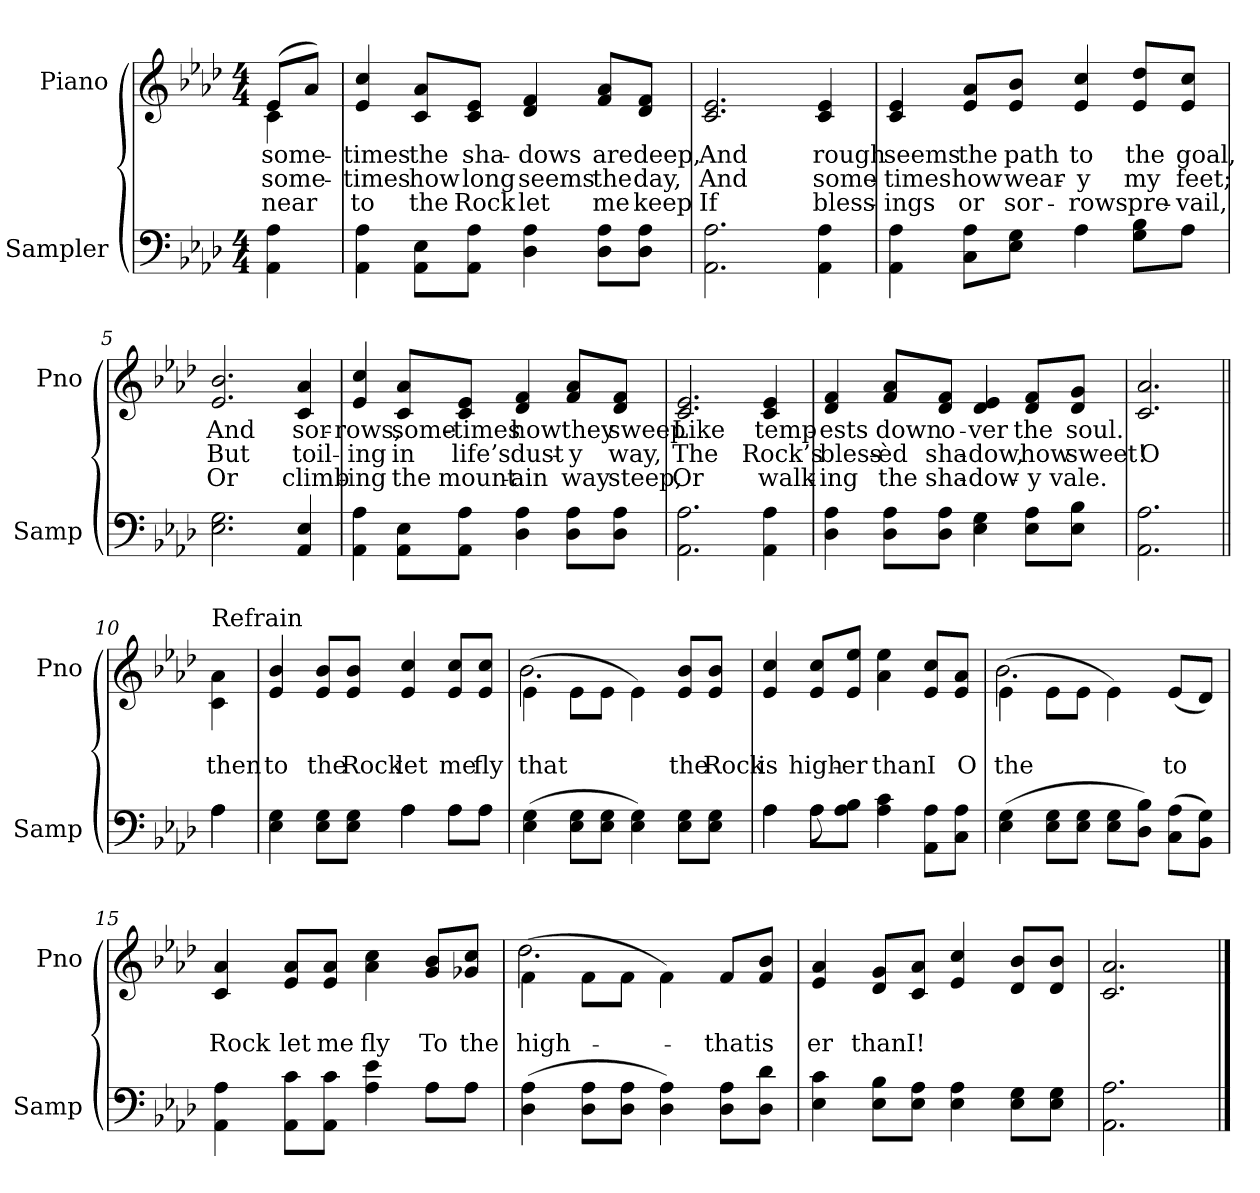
**kern	**kern	**text	**text	**text
*part2	*part1	*part1	*part1	*part1
*staff2	*staff1	*staff1	*staff1	*staff1
*I"Sampler	*I"Piano	*	*	*
*I'Samp	*I'Pno	*	*	*
*clefF4	*clefG2	*	*	*
*k[b-e-a-d-]	*k[b-e-a-d-]	*	*	*
*A-:	*A-:	*	*	*
*M4/4	*M4/4	*	*	*
=1	=1	=1	=1	=1
*	*^	*	*	*
4AA- 4A-	(8e-/L	4c	some-	some-	near
.	8a-/J)	.	.	.	.
*	*v	*v	*	*	*
=2	=2	=2	=2	=2
4AA- 4A-	4e- 4cc	-times	-times	to
8AA-\ 8E-\L	8c/ 8a-/L	the	how	the
8AA-\ 8A-\J	8c/ 8e-/J	sha-	long	Rock
4D- 4A-	4d- 4f	-dows	seems	let
8D-\ 8A-\L	8f/ 8a-/L	are	the	me
8D-\ 8A-\J	8d-/ 8f/J	deep,	day,	keep
=3	=3	=3	=3	=3
2.AA- 2.A-	2.c 2.e-	And	And	If
4AA- 4A-	4c 4e-	rough	some-	bless-
=4	=4	=4	=4	=4
4AA- 4A-	4c 4e-	seems	-times	-ings
8C\ 8A-\L	8e-/ 8a-/L	the	how	or
8E-\ 8G\J	8e-/ 8b-/J	path	wear-	sor-
4A-	4e- 4cc	to	-y	-rows
8G\ 8B-\L	8e-/ 8dd-/L	the	my	pre-
8A-\J	8e-/ 8cc/J	goal,	feet;	-vail,
=5	=5	=5	=5	=5
2.E- 2.G	2.e- 2.b-	And	But	Or
4AA- 4E-	4c 4a-	sor-	toil-	climb-
=6	=6	=6	=6	=6
4AA- 4A-	4e- 4cc	-rows,	-ing	-ing
8AA-\ 8E-\L	8c/ 8a-/L	some-	in	the
8AA-\ 8A-\J	8c/ 8e-/J	-times	life’s	mount-
4D- 4A-	4d- 4f	how	dust-	-ain
8D-\ 8A-\L	8f/ 8a-/L	they	-y	way
8D-\ 8A-\J	8d-/ 8f/J	sweep	way,	steep,
=7	=7	=7	=7	=7
2.AA- 2.A-	2.c 2.e-	Like	The	Or
4AA- 4A-	4c 4e-	temp-	Rock’s	walk-
=8	=8	=8	=8	=8
4D- 4A-	4d- 4f	-ests	bless-	-ing
8D-\ 8A-\L	8f/ 8a-/L	down	-èd	the
8D-\ 8A-\J	8d-/ 8f/J	o-	sha-	sha-
4E- 4G	4d- 4e-	-ver	-dow,	-dow-
8E-\ 8A-\L	8d-/ 8f/L	the	how	-y
8E-\ 8B-\J	8d-/ 8g/J	soul.	sweet!	vale.
=9	=9	=9	=9	=9
2.AA- 2.A-	2.c 2.a-	.	O	.
=10||	=10||	=10||	=10||	=10||
*^	*	*	*	*
!	!	!LO:TX:t=Refrain	!	!	!
4A-\	4A-	4c\ 4a-\	.	then	.
=11	=11	=11	=11	=11	=11
4E- 4G	2ryy	4e- 4b-	.	to	.
8E-\ 8G\L	.	8e-/ 8b-/L	.	the	.
8E-\ 8G\J	.	8e-/ 8b-/J	.	Rock	.
4A-\	4A-	4e- 4cc	.	let	.
8A-\L	8A-\L	8e-/ 8cc/L	.	me	.
8A-\J	8A-\J	8e-/ 8cc/J	.	fly	.
*v	*v	*	*	*	*
=12	=12	=12	=12	=12
*	*^	*	*	*
(4E- 4G	(4e-\	2.b-	.	that	.
8E-\ 8G\L	8e-\L	.	.	.	.
8E-\ 8G\J	8e-\J	.	.	.	.
4E- 4G)	4e-\)	.	.	.	.
8E-\ 8G\L	8e-/ 8b-/L	4ryy	.	the	.
8E-\ 8G\J	8e-/ 8b-/J	.	.	Rock	.
*	*v	*v	*	*	*
=13	=13	=13	=13	=13
*^	*	*	*	*
4A-\	4A-	4e- 4cc	.	is	.
8A-\L	8A-	8e-/ 8cc/L	.	high-	.
8A-\ 8B-\J	2ryy	8e-/ 8ee-/J	.	-er	.
4A- 4c	.	4a- 4ee-	.	than	.
8AA-\ 8A-\L	.	8e-/ 8cc/L	.	I	.
8C\ 8A-\J	8ryy	8e-/ 8a-/J	.	O	.
*v	*v	*	*	*	*
=14	=14	=14	=14	=14
*	*^	*	*	*
(4E- 4G	(4e-\	2.b-	.	the	.
8E-\ 8G\L	8e-\L	.	.	.	.
8E-\ 8G\J	8e-\J	.	.	.	.
8E-\ 8G\L	4e-\)	.	.	.	.
8D-\ 8B-\J)	.	.	.	.	.
(8C\ 8A-\L	(8e-/L	4ryy	.	to	.
8BB-\ 8G\J)	8d-/J)	.	.	.	.
*	*v	*v	*	*	*
=15	=15	=15	=15	=15
4AA- 4A-	4c 4a-	.	Rock	.
8AA-\ 8c\L	8e-/ 8a-/L	.	let	.
8AA-\ 8c\J	8e-/ 8a-/J	.	me	.
4A- 4e-	4a- 4cc	.	fly	.
8A-\L	8g/ 8b-/L	.	To	.
8A-\J	8g-X/ 8cc/J	.	the	.
=16	=16	=16	=16	=16
*	*^	*	*	*
(4D- 4A-	(4f\	2.dd-	.	high-	.
8D-\ 8A-\L	8f\L	.	.	.	.
8D-\ 8A-\J	8f\J	.	.	.	.
4D- 4A-)	4f\)	.	.	.	.
8D-\ 8A-\L	8f/L	4ryy	.	that	.
8D-\ 8d-\J	8f/ 8b-/J	.	.	is	.
*	*v	*v	*	*	*
=17	=17	=17	=17	=17
4E- 4c	4e- 4a-	.	-er	.
8E-\ 8B-\L	8d-/ 8g/L	.	than	.
8E-\ 8A-\J	8c/ 8a-/J	.	I!	.
4E- 4A-	4e- 4cc	.	.	.
8E-\ 8G\L	8d-/ 8b-/L	.	.	.
8E-\ 8G\J	8d-/ 8b-/J	.	.	.
=18	=18	=18	=18	=18
2.AA- 2.A-	2.c 2.a-	.	.	.
==	==	==	==	==
*-	*-	*-	*-	*-
